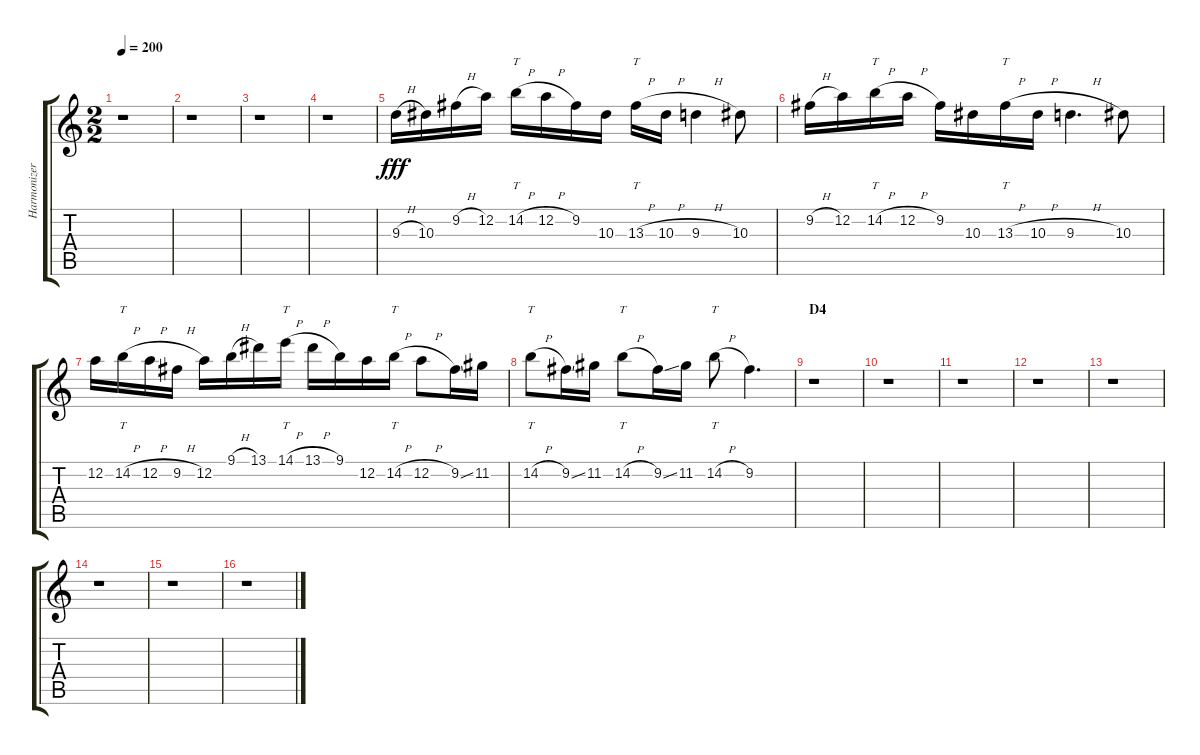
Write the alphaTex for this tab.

\track ("Harmonizer 1 (maj 2nd below)" "Harmonizer") {instrument distortionguitar}
\staff {score tabs}
\tuning (D4 A3 F3 C3 G2 D2) {hide}
\ts (2 2)
\tempo 200
\clef g2
\ks c
r.1{dy f} |
r.1 |
r.1 |
r.1 |
9.3{h}.16{dy fff} 10.3.16 9.2{h}.16 12.2.16 14.2{h}.16{tt} 12.2{h}.16 9.2.16 10.3.16 13.3{h}.16{tt} 10.3{h}.16 9.3{h}.4 10.3.8 |
9.2{h}.16 12.2.16 14.2{h}.16{tt} 12.2{h}.16 9.2.16 10.3.16 13.3{h}.16{tt} 10.3{h}.16 9.3{h}.4{d} 10.3.8 |
12.2.16 14.2{h}.16{tt} 12.2{h}.16 9.2{h}.16 12.2.16 9.1{h}.16 13.1.16 14.1{h}.16{tt} 13.1{h}.16 9.1.16 12.2.16 14.2{h}.16{tt} 12.2{h}.8 9.2{ss}.16 11.2.16 |
14.2{h}.8{tt} 9.2{ss}.16 11.2.16 14.2{h}.8{tt} 9.2{ss}.16 11.2.16 14.2{h}.8{tt} 9.2.4{d} |
\section ("" "D4")
r.1 |
r.1 |
r.1 |
r.1 |
r.1 |
r.1 |
r.1 |
r.1
